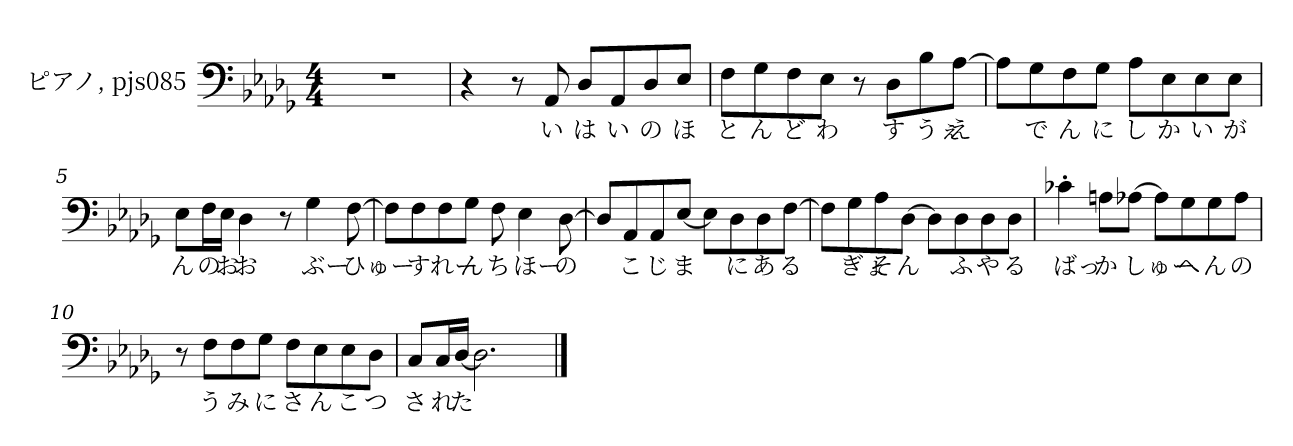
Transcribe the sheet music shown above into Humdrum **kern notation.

**kern	**text
*part1	*part1
*staff1	*staff1
*I"ピアノ, pjs085	*
*clefF4	*
*k[b-e-a-d-g-]	*
*M4/4	*
*MM130	*
=1	=1
1r	.
=2	=2
4r	.
8r	.
!	!LO:LY:b
8AA-/	い
!	!LO:LY:b
8D-/L	は
!	!LO:LY:b
8AA-/	い
!	!LO:LY:b
8D-/	の
!	!LO:LY:b
8E-/J	ほ
=3	=3
!	!LO:LY:b
8F\L	と
!	!LO:LY:b
8G-\	ん
!	!LO:LY:b
8F\	ど
!	!LO:LY:b
8E-\J	わ
8r	.
!	!LO:LY:b
8D-\L	す
!	!LO:LY:b
8B-\	うぇ
!	!LO:LY:b
[8A-\J	え
=4	=4
8A-\L]	.
!	!LO:LY:b
8G-\	で
!	!LO:LY:b
8F\	ん
!	!LO:LY:b
8G-\J	に
!	!LO:LY:b
8A-\L	し
!	!LO:LY:b
8E-\	か
!	!LO:LY:b
8E-\	い
!	!LO:LY:b
8E-\J	が
=5	=5
!	!LO:LY:b
8E-\L	ん
!	!LO:LY:b
16F\L	の
!	!LO:LY:b
16E-\JJ	お
!	!LO:LY:b
4D-\	お
8r	.
!	!LO:LY:b
4G-\	ぶー
!	!LO:LY:b
[8F\	ひゅー
!!LO:LB:g=z
=6	=6
8F\L]	.
!	!LO:LY:b
8F\	す
!	!LO:LY:b
8F\	れー
!	!LO:LY:b
8G-\J	ん
!	!LO:LY:b
8F\	ち
!	!LO:LY:b
4E-\	ほー
!	!LO:LY:b
[8D-\	の
=7	=7
8D-/L]	.
!	!LO:LY:b
8AA-/	こ
!	!LO:LY:b
8AA-/	じ
!	!LO:LY:b
[8E-/J	ま
8E-\L]	.
!	!LO:LY:b
8D-\	に
!	!LO:LY:b
8D-\	あ
!	!LO:LY:b
[8F\J	る
=8	=8
8F\L]	.
!	!LO:LY:b
8G-\	ぎょ
!	!LO:LY:b
8A-\	そ
!	!LO:LY:b
[8D-\J	ん
8D-\L]	.
!	!LO:LY:b
8D-\	ふ
!	!LO:LY:b
8D-\	や
!	!LO:LY:b
8D-\J	る
=9	=9
!	!LO:LY:b
4c-X'\	ばっ
!	!LO:LY:b
8An\L	か
!	!LO:LY:b
[8A-X\J	しゅー
8A-\L]	.
!	!LO:LY:b
8G-\	へ
!	!LO:LY:b
8G-\	ん
!	!LO:LY:b
8A-\J	の
!!LO:LB:g=z
=10	=10
8r	.
!	!LO:LY:b
8F\L	う
!	!LO:LY:b
8F\	み
!	!LO:LY:b
8G-\J	に
!	!LO:LY:b
8F\L	さ
!	!LO:LY:b
8E-\	ん
!	!LO:LY:b
8E-\	こ
!	!LO:LY:b
8D-\J	つ
=11	=11
!	!LO:LY:b
8C/L	さ
!	!LO:LY:b
16C/L	れ
!	!LO:LY:b
[16D-/JJ	た
2.D-\]	.
==	==
*-	*-
